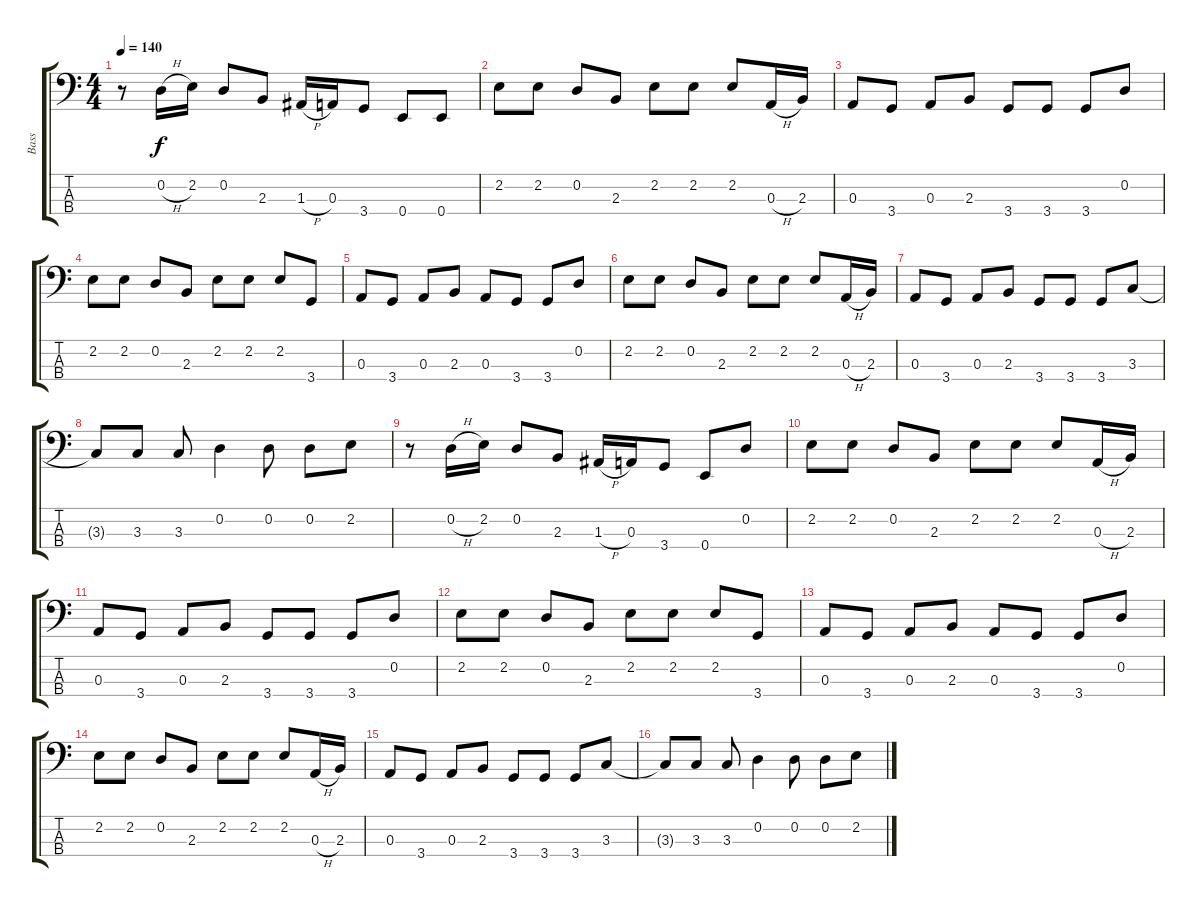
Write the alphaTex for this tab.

\track ("Bass" "Bass") {instrument electricbasspick}
\staff {score tabs}
\tuning (G2 D2 A1 E1) {hide}
\ts (4 4)
\tempo 140
\clef f4
\ks c
r.8{dy f} 0.2{h}.16 2.2.16 0.2.8 2.3.8 1.3{h}.16 0.3.16 3.4.8 0.4.8 0.4.8 |
2.2.8 2.2.8 0.2.8 2.3.8 2.2.8 2.2.8 2.2.8 0.3{h}.16 2.3.16 |
0.3.8 3.4.8 0.3.8 2.3.8 3.4.8 3.4.8 3.4.8 0.2.8 |
2.2.8 2.2.8 0.2.8 2.3.8 2.2.8 2.2.8 2.2.8 3.4.8 |
0.3.8 3.4.8 0.3.8 2.3.8 0.3.8 3.4.8 3.4.8 0.2.8 |
2.2.8 2.2.8 0.2.8 2.3.8 2.2.8 2.2.8 2.2.8 0.3{h}.16 2.3.16 |
0.3.8 3.4.8 0.3.8 2.3.8 3.4.8 3.4.8 3.4.8 3.3.8 |
3.3{t}.8 3.3.8 3.3.8 0.2.4 0.2.8 0.2.8 2.2.8 |
r.8 0.2{h}.16 2.2.16 0.2.8 2.3.8 1.3{h}.16 0.3.16 3.4.8 0.4.8 0.2.8 |
2.2.8 2.2.8 0.2.8 2.3.8 2.2.8 2.2.8 2.2.8 0.3{h}.16 2.3.16 |
0.3.8 3.4.8 0.3.8 2.3.8 3.4.8 3.4.8 3.4.8 0.2.8 |
2.2.8 2.2.8 0.2.8 2.3.8 2.2.8 2.2.8 2.2.8 3.4.8 |
0.3.8 3.4.8 0.3.8 2.3.8 0.3.8 3.4.8 3.4.8 0.2.8 |
2.2.8 2.2.8 0.2.8 2.3.8 2.2.8 2.2.8 2.2.8 0.3{h}.16 2.3.16 |
0.3.8 3.4.8 0.3.8 2.3.8 3.4.8 3.4.8 3.4.8 3.3.8 |
3.3{t}.8 3.3.8 3.3.8 0.2.4 0.2.8 0.2.8 2.2.8
